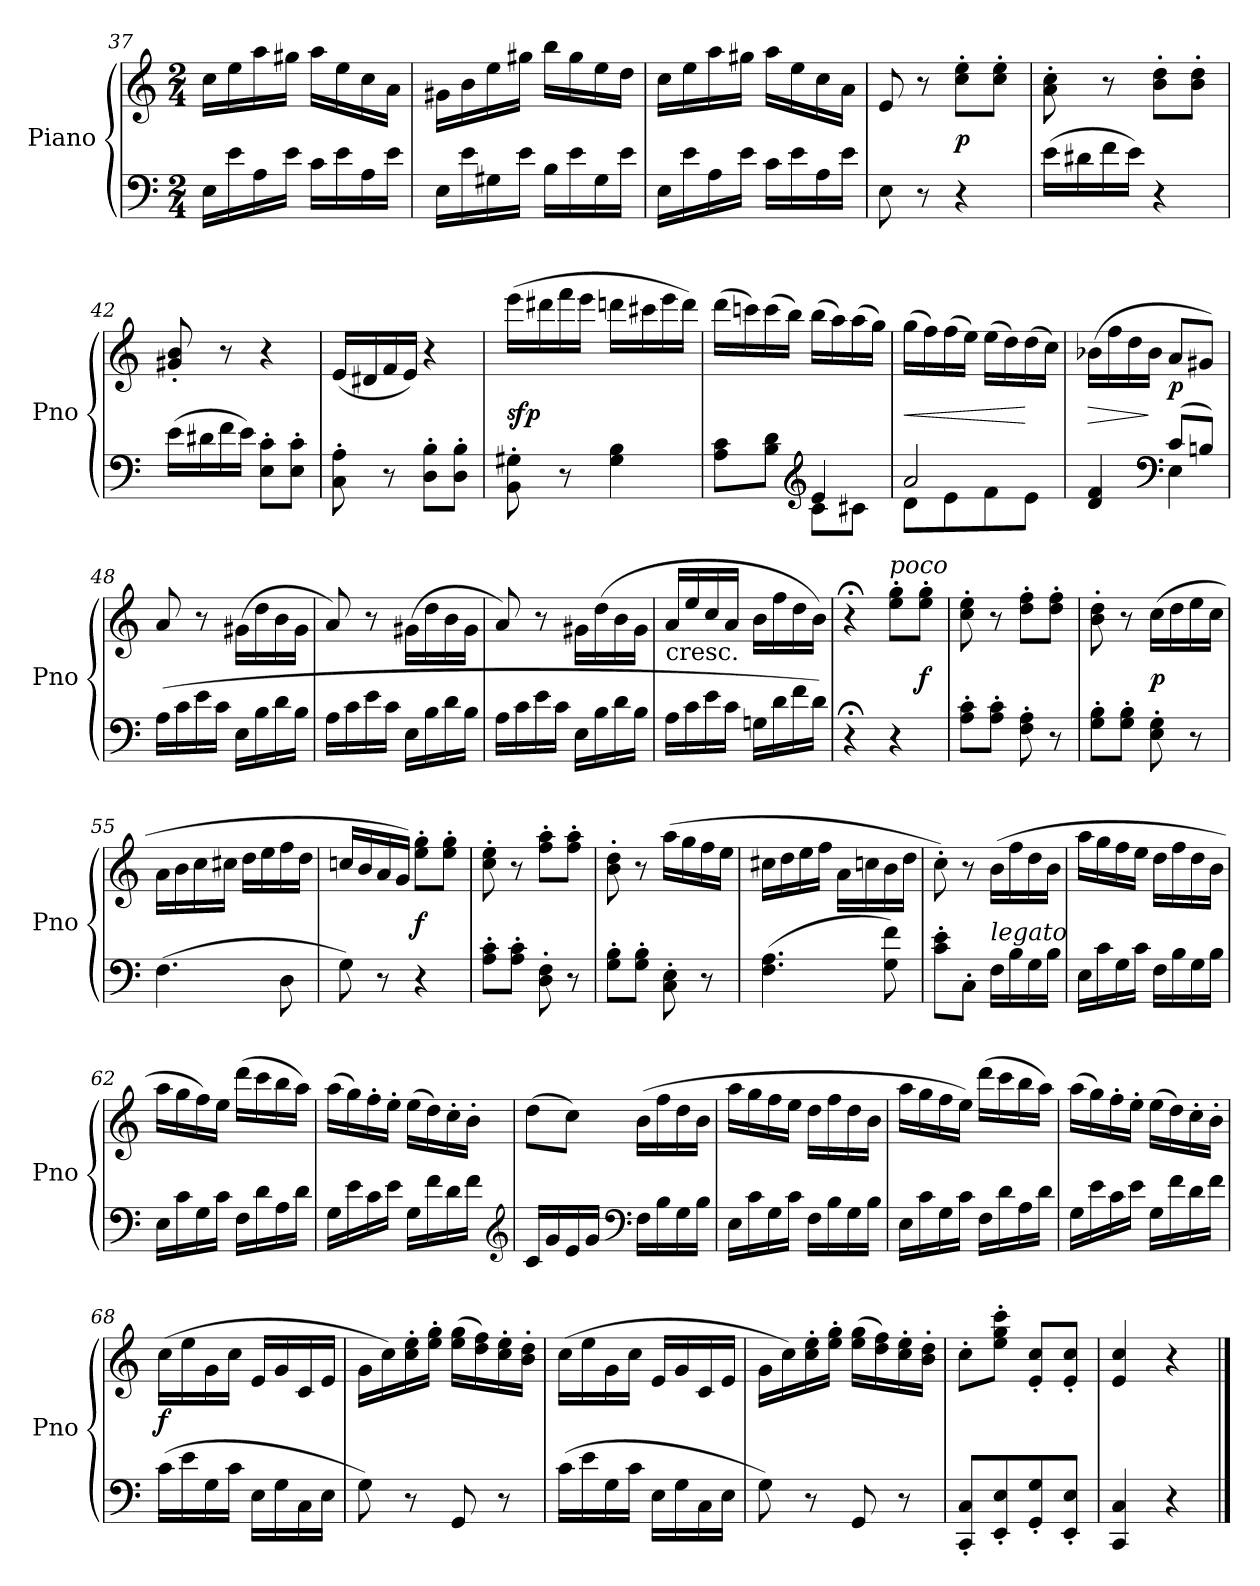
**kern	**kern	**dynam
*part1	*part1	*part1
*staff2	*staff1	*staff1/2
*I"Piano	*	*
*I'Pno	*	*
*clefF4	*clefG2	*
*k[]	*k[]	*
*C:	*C:	*
*M2/4	*M2/4	*
=37	=37	=37
16ELL	16ccLL	.
16e	16ee	.
16A	16aa	.
16eJJ	16gg#XJJ	.
16cLL	16aaLL	.
16e	16ee	.
16A	16cc	.
16eJJ	16aJJ	.
=38	=38	=38
16ELL	16g#XLL	.
16e	16b	.
16G#X	16ee	.
16eJJ	16gg#XJJ	.
16BLL	16bbLL	.
16e	16gg#	.
16G#	16ee	.
16eJJ	16ddJJ	.
=39	=39	=39
16ELL	16ccLL	.
16e	16ee	.
16A	16aa	.
16eJJ	16gg#XJJ	.
16cLL	16aaLL	.
16e	16ee	.
16A	16cc	.
16eJJ	16aJJ	.
=40	=40	=40
8E	8e	.
8r	8r	.
4r	8cc' 8ee'L	p
.	8cc' 8ee'J	.
=41	=41	=41
(16eLL	8a' 8cc'	.
16d#X	.	.
16f	8r	.
16eJJ)	.	.
4r	8b' 8dd'L	.
.	8b' 8dd'J	.
=42	=42	=42
(16eLL	8g#X' 8b'	.
16d#X	.	.
16f	8r	.
16eJJ)	.	.
8E' 8c'L	4r	.
8E' 8c'J	.	.
=43	=43	=43
8C' 8A'	(16eLL	.
.	16d#X	.
8r	16f	.
.	16eJJ)	.
8D' 8B'L	4r	.
8D' 8B'J	.	.
=44	=44	=44
8BB' 8G#X'	(16eeeLL	sfp
.	16ddd#X	.
8r	16fff	.
.	16eeeJJ	.
4G# 4B	16dddnLL	.
.	16ccc#X	.
.	16eee	.
.	16dddJJ)	.
=45	=45	=45
*^	*	*
4ryy	8A 8cL	(16dddLL	.
.	.	16cccn)	.
.	8B 8dJ	(16ccc	.
.	.	16bbJJ)	.
*clefG2	*	*	*
4e	8cL	(16bbLL	.
.	.	16aa)	.
.	8c#XJ	(16aa	.
.	.	16ggJJ)	.
=46	=46	=46	=46
2a	8dL	(16ggLL	<
.	.	16ff)	.
.	8e	(16ff	.
.	.	16eeJJ)	.
.	8f	(16eeLL	.
.	.	16dd)	.
.	8eJ	(16dd	[
.	.	16ccJJ)	.
=47	=47	=47	=47
4d 4f	4ryy	(16b-XLL	>
.	.	16ff	.
.	.	16dd	.
.	.	16b-JJ	]
*clefF4	*	*	*
(8cL	4E	8aL	p
8BnJ)	.	8g#XJ)	.
*v	*v	*	*
=48	=48	=48
(16ALL	8a	.
16c	.	.
16e	8r	.
16cJJ	.	.
16ELL	(16g#XLL	.
16B	16dd	.
16d	16b	.
16BJJ	16g#JJ	.
=49	=49	=49
16ALL	8a)	.
16c	.	.
16e	8r	.
16cJJ	.	.
16ELL	(16g#XLL	.
16B	16dd	.
16d	16b	.
16BJJ	16g#JJ	.
=50	=50	=50
16ALL	8a)	.
16c	.	.
16e	8r	.
16cJJ	.	.
16ELL	16g#XLL	.
16B	(16dd	.
16d	16b	.
16BJJ	16g#JJ	.
=51	=51	=51
!	!LO:TX:c:t=cresc.	!
16ALL	16a/LL	.
16c	16ee/	.
16e	16cc/	.
16cJJ	16a/JJ	.
16GnLL	16bLL	.
16d	16ff	.
16f	16dd	.
16dJJ)	16bJJ)	.
=52	=52	=52
4r;<	4r;<	.
!	!LO:TX:a:i:t=poco	!
4r	8ee' 8gg'L	.
.	8ee' 8gg'J	f
=53	=53	=53
8A' 8c'L	8cc' 8ee'	.
8A' 8c'J	8r	.
8F' 8A'	8dd' 8ff'L	.
8r	8dd' 8ff'J	.
=54	=54	=54
8G' 8B'L	8b' 8dd'	.
8G' 8B'J	8r	.
8E' 8G'	(16ccLL	p
.	16dd	.
8r	16ee	.
.	16ccJJ	.
=55	=55	=55
(4.F	16aLL	.
.	16b	.
.	16cc	.
.	16cc#XJJ	.
.	16ddLL	.
.	16ee	.
8D	16ff	.
.	16ddJJ	.
=56	=56	=56
8G)	16ccnLL	.
.	16b	.
8r	16a	.
.	16gJJ)	.
4r	8ee' 8gg'L	f
.	8ee' 8gg'J	.
=57	=57	=57
8A' 8c'L	8cc' 8ee'	.
8A' 8c'J	8r	.
8D' 8F'	8ff' 8aa'L	.
8r	8ff' 8aa'J	.
=58	=58	=58
8G' 8B'L	8b' 8dd'	.
8G' 8B'J	8r	.
8C' 8E'	(16aaLL	.
.	16gg	.
8r	16ff	.
.	16eeJJ	.
=59	=59	=59
(4.F 4.A	16cc#XLL	.
.	16dd	.
.	16ee	.
.	16ffJJ	.
.	16aLL	.
.	16ccn	.
8G 8f)	16b	.
.	16ddJJ	.
=60	=60	=60
8c' 8e'L	8cc')	.
8C'J	8r	.
!LO:TX:a:i:t=legato	!	!
16FLL	(16bLL	.
16B	16ff	.
16G	16dd	.
16BJJ	16bJJ	.
=61	=61	=61
16ELL	16aaLL	.
16c	16gg	.
16G	16ff	.
16cJJ	16eeJJ	.
16FLL	16ddLL	.
16B	16ff	.
16G	16dd	.
16BJJ	16bJJ	.
=62	=62	=62
16ELL	16aaLL	.
16c	16gg	.
16G	16ff)	.
16cJJ	16eeJJ	.
16FLL	(16dddLL	.
16d	16ccc	.
16A	16bb	.
16dJJ	16aaJJ)	.
=63	=63	=63
16GLL	(16aaLL	.
16e	16gg)	.
16c	16ff'	.
16eJJ	16ee'JJ	.
16GLL	(16eeLL	.
16f	16dd)	.
16d	16cc'	.
16fJJ	16b'JJ	.
*clefG2	*	*
=64	=64	=64
16cLL	(8ddL	.
16g	.	.
16e	8ccJ)	.
16gJJ	.	.
*clefF4	*	*
16FLL	(16bLL	.
16B	16ff	.
16G	16dd	.
16BJJ	16bJJ	.
=65	=65	=65
16ELL	16aaLL	.
16c	16gg	.
16G	16ff	.
16cJJ	16eeJJ	.
16FLL	16ddLL	.
16B	16ff	.
16G	16dd	.
16BJJ	16bJJ	.
=66	=66	=66
16ELL	16aaLL	.
16c	16gg	.
16G	16ff	.
16cJJ	16eeJJ)	.
16FLL	(16dddLL	.
16d	16ccc	.
16A	16bb	.
16dJJ	16aaJJ)	.
=67	=67	=67
16GLL	(16aaLL	.
16e	16gg)	.
16c	16ff'	.
16eJJ	16ee'JJ	.
16GLL	(16eeLL	.
16f	16dd)	.
16d	16cc'	.
16fJJ	16b'JJ	.
=68	=68	=68
(16cLL	(16ccLL	f
16e	16ee	.
16G	16g	.
16cJJ	16ccJJ	.
16ELL	16eLL	.
16G	16g	.
16C	16c	.
16EJJ	16eJJ	.
=69	=69	=69
8G)	16gLL	.
.	16cc)	.
8r	16cc' 16ee'	.
.	16ee' 16gg'JJ	.
8GG	(16ee 16ggLL	.
.	16dd 16ff)	.
8r	16cc' 16ee'	.
.	16b' 16dd'JJ	.
=70	=70	=70
(16cLL	(16ccLL	.
16e	16ee	.
16G	16g	.
16cJJ	16ccJJ	.
16ELL	16eLL	.
16G	16g	.
16C	16c	.
16EJJ	16eJJ	.
=71	=71	=71
8G)	16gLL	.
.	16cc)	.
8r	16cc' 16ee'	.
.	16ee' 16gg'JJ	.
8GG	(16ee 16ggLL	.
.	16dd 16ff)	.
8r	16cc' 16ee'	.
.	16b' 16dd'JJ	.
=72	=72	=72
8CC' 8C'L	8cc'L	.
8EE' 8E'	8ee' 8gg' 8ccc'J	.
8GG' 8G'	8e' 8cc'L	.
8EE' 8E'J	8e' 8cc'J	.
=73	=73	=73
4CC 4C	4e 4cc	.
4r	4r	.
==	==	==
*-	*-	*-
